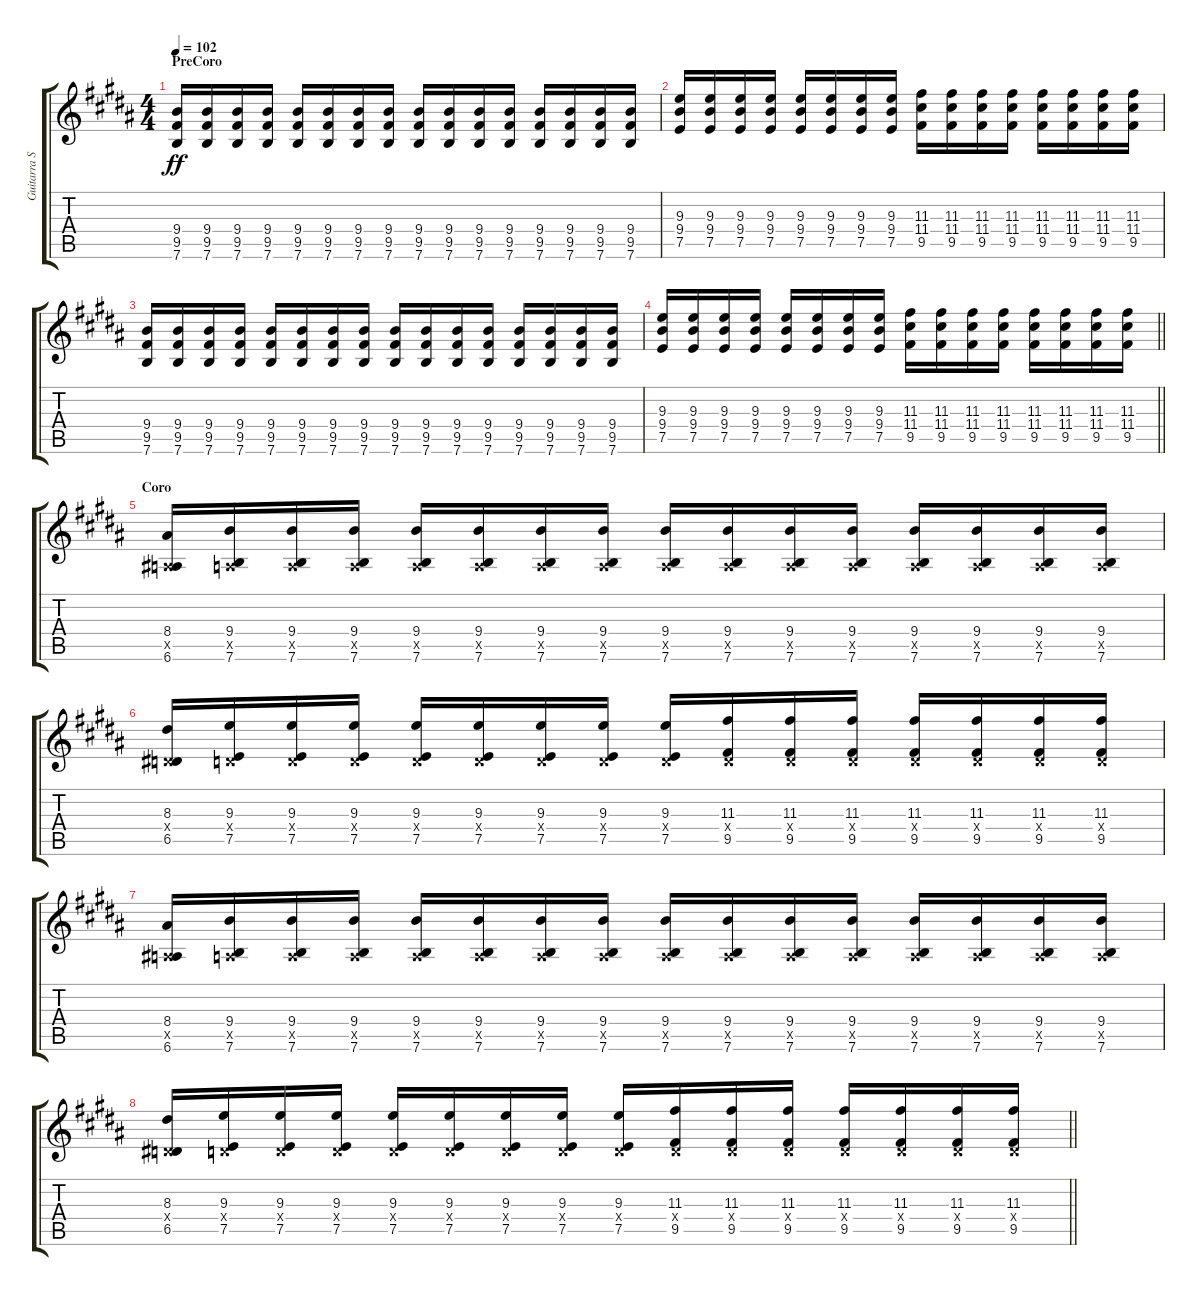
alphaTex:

\track ("Guitarra Solista" "Guitarra S") {instrument electricguitarjazz}
\staff {score tabs}
\tuning (E4 B3 G3 D3 A2 E2) {hide}
\ts (4 4)
\section ("" "PreCoro")
\tempo 102
\clef g2
\ks b
(9.4 9.5 7.6).16{dy ff} (9.4 9.5 7.6).16 (9.4 9.5 7.6).16 (9.4 9.5 7.6).16 (9.4 9.5 7.6).16 (9.4 9.5 7.6).16 (9.4 9.5 7.6).16 (9.4 9.5 7.6).16 (9.4 9.5 7.6).16 (9.4 9.5 7.6).16 (9.4 9.5 7.6).16 (9.4 9.5 7.6).16 (9.4 9.5 7.6).16 (9.4 9.5 7.6).16 (9.4 9.5 7.6).16 (9.4 9.5 7.6).16 |
(9.3 9.4 7.5).16 (9.3 9.4 7.5).16 (9.3 9.4 7.5).16 (9.3 9.4 7.5).16 (9.3 9.4 7.5).16 (9.3 9.4 7.5).16 (9.3 9.4 7.5).16 (9.3 9.4 7.5).16 (11.3 11.4 9.5).16 (11.3 11.4 9.5).16 (11.3 11.4 9.5).16 (11.3 11.4 9.5).16 (11.3 11.4 9.5).16 (11.3 11.4 9.5).16 (11.3 11.4 9.5).16 (11.3 11.4 9.5).16 |
(9.4 9.5 7.6).16 (9.4 9.5 7.6).16 (9.4 9.5 7.6).16 (9.4 9.5 7.6).16 (9.4 9.5 7.6).16 (9.4 9.5 7.6).16 (9.4 9.5 7.6).16 (9.4 9.5 7.6).16 (9.4 9.5 7.6).16 (9.4 9.5 7.6).16 (9.4 9.5 7.6).16 (9.4 9.5 7.6).16 (9.4 9.5 7.6).16 (9.4 9.5 7.6).16 (9.4 9.5 7.6).16 (9.4 9.5 7.6).16 |
\barLineRight lightlight
(9.3 9.4 7.5).16 (9.3 9.4 7.5).16 (9.3 9.4 7.5).16 (9.3 9.4 7.5).16 (9.3 9.4 7.5).16 (9.3 9.4 7.5).16 (9.3 9.4 7.5).16 (9.3 9.4 7.5).16 (11.3 11.4 9.5).16 (11.3 11.4 9.5).16 (11.3 11.4 9.5).16 (11.3 11.4 9.5).16 (11.3 11.4 9.5).16 (11.3 11.4 9.5).16 (11.3 11.4 9.5).16 (11.3 11.4 9.5).16 |
\section ("" "Coro")
(8.4 0.5{x} 6.6).16 (9.4 0.5{x} 7.6).16 (9.4 0.5{x} 7.6).16 (9.4 0.5{x} 7.6).16 (9.4 0.5{x} 7.6).16 (9.4 0.5{x} 7.6).16 (9.4 0.5{x} 7.6).16 (9.4 0.5{x} 7.6).16 (9.4 0.5{x} 7.6).16 (9.4 0.5{x} 7.6).16 (9.4 0.5{x} 7.6).16 (9.4 0.5{x} 7.6).16 (9.4 0.5{x} 7.6).16 (9.4 0.5{x} 7.6).16 (9.4 0.5{x} 7.6).16 (9.4 0.5{x} 7.6).16 |
(8.3 0.4{x} 6.5).16 (9.3 0.4{x} 7.5).16 (9.3 0.4{x} 7.5).16 (9.3 0.4{x} 7.5).16 (9.3 0.4{x} 7.5).16 (9.3 0.4{x} 7.5).16 (9.3 0.4{x} 7.5).16 (9.3 0.4{x} 7.5).16 (9.3 0.4{x} 7.5).16 (11.3 0.4{x} 9.5).16 (11.3 0.4{x} 9.5).16 (11.3 0.4{x} 9.5).16 (11.3 0.4{x} 9.5).16 (11.3 0.4{x} 9.5).16 (11.3 0.4{x} 9.5).16 (11.3 0.4{x} 9.5).16 |
(8.4 0.5{x} 6.6).16 (9.4 0.5{x} 7.6).16 (9.4 0.5{x} 7.6).16 (9.4 0.5{x} 7.6).16 (9.4 0.5{x} 7.6).16 (9.4 0.5{x} 7.6).16 (9.4 0.5{x} 7.6).16 (9.4 0.5{x} 7.6).16 (9.4 0.5{x} 7.6).16 (9.4 0.5{x} 7.6).16 (9.4 0.5{x} 7.6).16 (9.4 0.5{x} 7.6).16 (9.4 0.5{x} 7.6).16 (9.4 0.5{x} 7.6).16 (9.4 0.5{x} 7.6).16 (9.4 0.5{x} 7.6).16 |
\barLineRight lightlight
(8.3 0.4{x} 6.5).16 (9.3 0.4{x} 7.5).16 (9.3 0.4{x} 7.5).16 (9.3 0.4{x} 7.5).16 (9.3 0.4{x} 7.5).16 (9.3 0.4{x} 7.5).16 (9.3 0.4{x} 7.5).16 (9.3 0.4{x} 7.5).16 (9.3 0.4{x} 7.5).16 (11.3 0.4{x} 9.5).16 (11.3 0.4{x} 9.5).16 (11.3 0.4{x} 9.5).16 (11.3 0.4{x} 9.5).16 (11.3 0.4{x} 9.5).16 (11.3 0.4{x} 9.5).16 (11.3 0.4{x} 9.5).16
